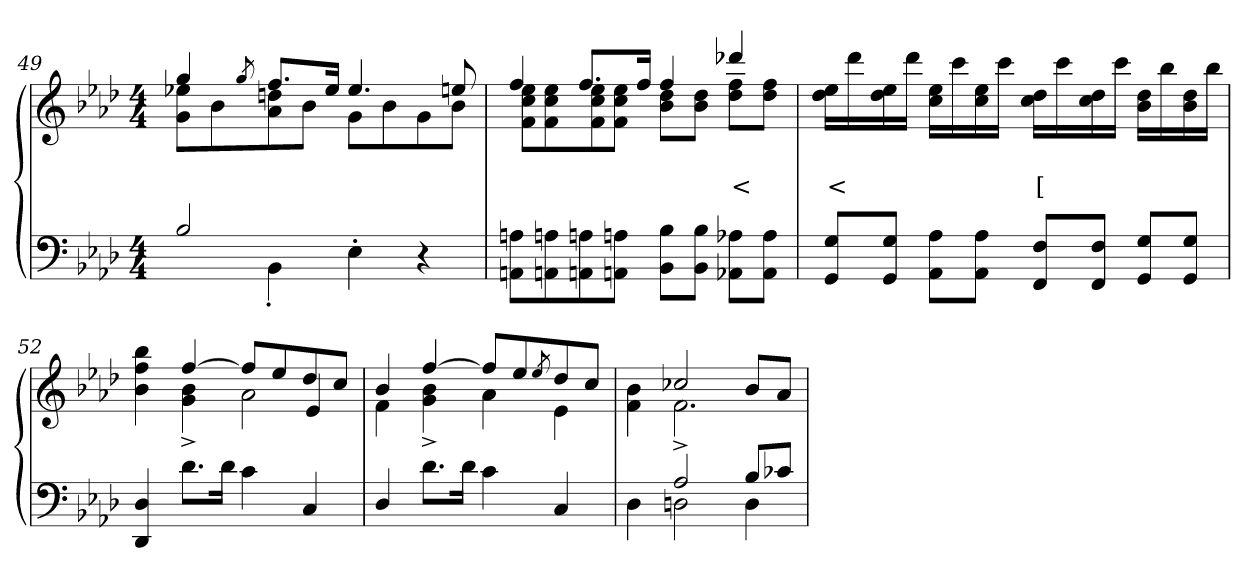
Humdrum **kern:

**kern	**kern	**text	**text
*part2	*part1	*part1	*part1
*staff2	*staff1	*staff1	*staff1
*clefF4	*clefG2	*	*
*k[b-e-a-d-]	*k[b-e-a-d-]	*	*
*M4/4	*M4/4	*	*
=49	=49	=49	=49
*^	*^	*	*
2B-	4ryy	4gg	8ee-X 8gL	.	.
.	.	.	8b-	.	.
.	.	8qgg/	.	.	.
.	4BB-'>	8.ffL	8ddn 8a-	.	.
.	.	.	8b-J	.	.
.	.	16ee-Jk	.	.	.
2ryy	4E-'>	4.ee-	8gL	.	.
.	.	.	8b-	.	.
.	4r	.	8g	.	.
.	.	8een	8b-J	.	.
*v	*v	*	*	*	*
=50	=50	=50	=50	=50
8An 8AAnL	4ff	8ee- 8cc 8fL	.	.
8An 8AAn	.	8ee- 8cc 8f	.	.
8An 8AAn	8.ffL	8ee- 8cc 8f	.	.
8An 8AAnJ	.	8ee- 8cc 8fJ	.	.
.	16ffJk	.	.	.
8B-\ 8BB-\L	4ff	8dd- 8b-L	.	.
8B-\ 8BB-\J	.	8dd- 8b-J	.	.
8A-X\ 8AA-X\L	4ddd-X	8ff 8dd-L	.	<
8A-\ 8AA-\J	.	8ff 8dd-J	.	.
*	*v	*v	*	*
=51	=51	=51	=51
8G 8GGL	16ee- 16dd-LL	.	<
.	16ddd-	.	.
8G 8GGJ	16ee- 16dd-	.	.
.	16ddd-JJ	.	.
8A-\ 8AA-\L	16ee- 16ccLL	.	.
.	16ccc	.	.
8A-\ 8AA-\J	16ee- 16cc	.	.
.	16cccJJ	.	.
8F 8FFL	16dd- 16ccLL	.	[
.	16ccc	.	.
8F 8FFJ	16dd- 16cc	.	.
.	16cccJJ	.	.
8G 8GGL	16dd- 16b-LL	.	.
.	16bb-	.	.
8G 8GGJ	16dd- 16b-	.	.
.	16bb-JJ	.	.
=52	=52	=52	=52
*	*^	*	*
*	*	*^	*	*
4D- 4DD-	4ryy	4bb- 4ff 4b-	2.ryy	.	.
8.d-\L	[4ff	4b-^> 4g^>	.	.	.
16d-\Jk	.	.	.	.	.
4c	8ffL]	2a-	.	.	.
.	8ee-	.	.	.	.
4C	8dd-	.	4e-	.	.
.	8ccJ	.	.	.	.
*	*	*v	*v	*	*
=53	=53	=53	=53	=53
4D-/	4b-	4f	.	.
8.d-\L	[4ff	4b-^> 4g^>	.	.
16d-\Jk	.	.	.	.
4c	8ffL]	4a-	.	.
.	8ee-	.	.	.
.	8qee-/	.	.	.
4C	8dd-	4e-	.	.
.	8ccJ	.	.	.
=54	=54	=54	=54	=54
*^	*	*	*	*
4ryy	4D-	4ryy	4b-\ 4f\	.	.
2A-	2Dn	2cc-X	2.f^>	.	.
8B-L	4D	8b-L	.	.	.
8c-XJ	.	8a-J	.	.	.
*v	*v	*	*	*	*
*	*v	*v	*	*
=	=	=	=
*-	*-	*-	*-
